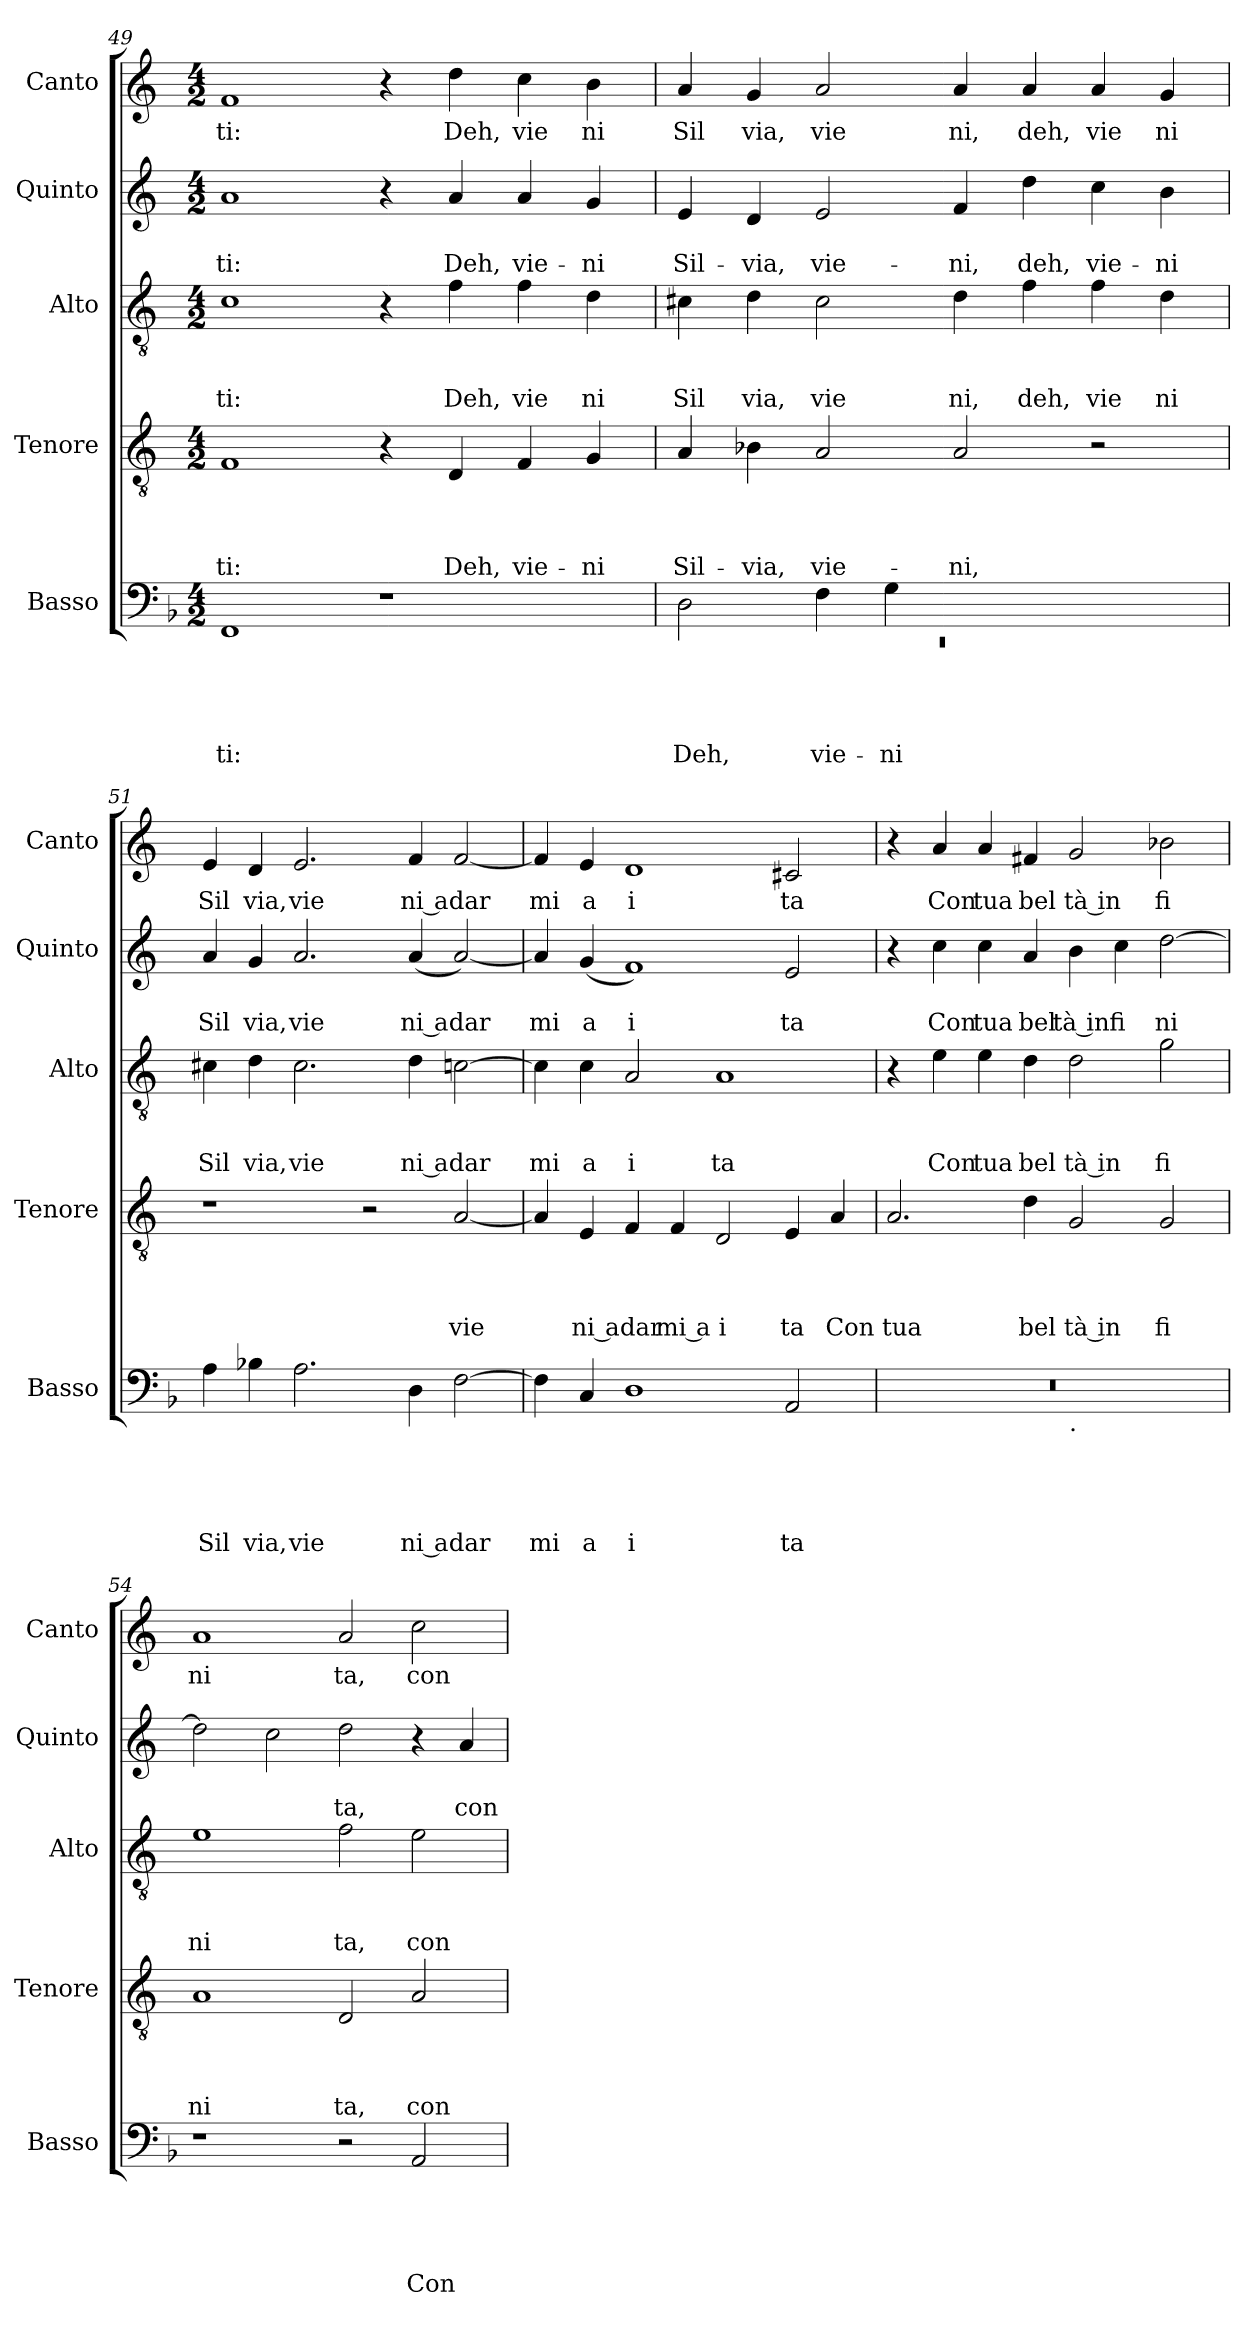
**kern	**text	**text	**text	**text	**text	**kern	**text	**text	**text	**text	**kern	**text	**text	**text	**kern	**text	**text	**kern	**text
*part5	*part5	*part5	*part5	*part5	*part5	*part4	*part4	*part4	*part4	*part4	*part3	*part3	*part3	*part3	*part2	*part2	*part2	*part1	*part1
*staff5	*staff5	*staff5	*staff5	*staff5	*staff5	*staff4	*staff4	*staff4	*staff4	*staff4	*staff3	*staff3	*staff3	*staff3	*staff2	*staff2	*staff2	*staff1	*staff1
*I"Basso	*	*	*	*	*	*I"Tenore	*	*	*	*	*I"Alto	*	*	*	*I"Quinto	*	*	*I"Canto	*
*I'Basso	*	*	*	*	*	*I'Tenore	*	*	*	*	*I'Alto	*	*	*	*I'Quinto	*	*	*I'Canto	*
*clefF4	*	*	*	*	*	*clefGv2	*	*	*	*	*clefGv2	*	*	*	*clefG2	*	*	*clefG2	*
*	*	*	*	*	*	*ITrd-3c-5	*	*	*	*	*ITrd-3c-5	*	*	*	*ITrd-3c-5	*	*	*ITrd-3c-5	*
*k[b-]	*	*	*	*	*	*k[b-]	*	*	*	*	*k[b-]	*	*	*	*k[b-]	*	*	*k[b-]	*
*F:	*	*	*	*	*	*F:	*	*	*	*	*F:	*	*	*	*F:	*	*	*F:	*
*M4/2	*	*	*	*	*	*M4/2	*	*	*	*	*M4/2	*	*	*	*M4/2	*	*	*M4/2	*
=49	=49	=49	=49	=49	=49	=49	=49	=49	=49	=49	=49	=49	=49	=49	=49	=49	=49	=49	=49
!	!	!	!	!	!LO:LY:b	!	!	!	!	!LO:LY:b	!	!	!	!LO:LY:b	!	!	!LO:LY:b	!	!LO:LY:b
1FF	.	.	.	.	-ti:	1B-	.	.	.	-ti:	1f	.	.	ti:	1dd	.	-ti:	1b-	ti:
1r	.	.	.	.	.	4r	.	.	.	.	4r	.	.	.	4r	.	.	4r	.
!	!	!	!	!	!	!	!	!	!	!LO:LY:b	!	!	!	!LO:LY:b	!	!	!LO:LY:b	!	!LO:LY:b
.	.	.	.	.	.	4G/	.	.	.	Deh,	4b-\	.	.	Deh,	4dd/	.	Deh,	4gg\	Deh,
!	!	!	!	!	!	!	!	!	!	!LO:LY:b	!	!	!	!LO:LY:b	!	!	!LO:LY:b	!	!LO:LY:b
.	.	.	.	.	.	4B-/	.	.	.	vie-	4b-\	.	.	vie	4dd/	.	vie-	4ff\	vie
!	!	!	!	!	!	!	!	!	!	!LO:LY:b	!	!	!	!LO:LY:b	!	!	!LO:LY:b	!	!LO:LY:b
.	.	.	.	.	.	4c/	.	.	.	-ni	4g\	.	.	ni	4cc/	.	-ni	4ee\	ni
=50	=50	=50	=50	=50	=50	=50	=50	=50	=50	=50	=50	=50	=50	=50	=50	=50	=50	=50	=50
*^	*	*	*	*	*	*	*	*	*	*	*	*	*	*	*	*	*	*	*
!	!LO:N:vis=1	!	!	!	!	!LO:LY:b	!	!	!	!	!LO:LY:b	!	!	!	!LO:LY:b	!	!	!LO:LY:b	!	!LO:LY:b
*	*^	*	*	*	*	*	*	*	*	*	*	*	*	*	*	*	*	*	*	*
0ryy	0rEE	2D\	.	.	.	.	Deh,	4d/	.	.	.	Sil-	4f#X\	.	.	Sil	4a/	.	Sil-	4dd/	Sil
!	!	!	!	!	!	!	!	!	!	!	!	!LO:LY:b	!	!	!	!LO:LY:b	!	!	!LO:LY:b	!	!LO:LY:b
.	.	.	.	.	.	.	.	4e-X\	.	.	.	-via,	4g\	.	.	via,	4g/	.	-via,	4cc/	via,
!	!	!	!	!	!	!	!LO:LY:b	!	!	!	!	!LO:LY:b	!	!	!	!LO:LY:b	!	!	!LO:LY:b	!	!LO:LY:b
.	.	4F\	.	.	.	.	vie-	2d/	.	.	.	vie-	2f#\	.	.	vie	2a/	.	vie-	2dd/	vie
!	!	!	!	!	!	!	!LO:LY:b	!	!	!	!	!	!	!	!	!	!	!	!	!	!
.	.	4G\	.	.	.	.	-ni	.	.	.	.	.	.	.	.	.	.	.	.	.	.
!	!	!	!	!	!	!	!	!	!	!	!	!LO:LY:b	!	!	!	!LO:LY:b	!	!	!LO:LY:b	!	!LO:LY:b
.	.	1ryy	.	.	.	.	.	2d/	.	.	.	-ni,	4g\	.	.	ni,	4b-/	.	-ni,	4dd/	ni,
!	!	!	!	!	!	!	!	!	!	!	!	!	!	!	!	!LO:LY:b	!	!	!LO:LY:b	!	!LO:LY:b
.	.	.	.	.	.	.	.	.	.	.	.	.	4b-\	.	.	deh,	4gg\	.	deh,	4dd/	deh,
!	!	!	!	!	!	!	!	!	!	!	!	!	!	!	!	!LO:LY:b	!	!	!LO:LY:b	!	!LO:LY:b
.	.	.	.	.	.	.	.	2r	.	.	.	.	4b-\	.	.	vie	4ff\	.	vie-	4dd/	vie
!	!	!	!	!	!	!	!	!	!	!	!	!	!	!	!	!LO:LY:b	!	!	!LO:LY:b	!	!LO:LY:b
.	.	.	.	.	.	.	.	.	.	.	.	.	4g\	.	.	ni	4ee\	.	-ni	4cc/	ni
*v	*v	*v	*	*	*	*	*	*	*	*	*	*	*	*	*	*	*	*	*	*	*
!!LO:PB:g=z
=51	=51	=51	=51	=51	=51	=51	=51	=51	=51	=51	=51	=51	=51	=51	=51	=51	=51	=51	=51
!	!	!	!	!	!LO:LY:b	!	!	!	!	!	!	!	!	!LO:LY:b	!	!	!LO:LY:b	!	!LO:LY:b
4A\	.	.	.	.	Sil	1r	.	.	.	.	4f#X\	.	.	Sil	4dd/	.	Sil	4a/	Sil
!	!	!	!	!	!LO:LY:b	!	!	!	!	!	!	!	!	!LO:LY:b	!	!	!LO:LY:b	!	!LO:LY:b
4B-X\	.	.	.	.	via,	.	.	.	.	.	4g\	.	.	via,	4cc/	.	via,	4g/	via,
!	!	!	!	!	!LO:LY:b	!	!	!	!	!	!	!	!	!LO:LY:b	!	!	!LO:LY:b	!	!LO:LY:b
2.A\	.	.	.	.	vie	.	.	.	.	.	2.f#\	.	.	vie	2.dd/	.	vie	2.a/	vie
.	.	.	.	.	.	2r	.	.	.	.	.	.	.	.	.	.	.	.	.
!	!	!	!	!	!LO:LY:b:rj	!	!	!	!	!	!	!	!	!LO:LY:b:rj	!	!	!LO:LY:b:rj	!	!LO:LY:b:rj
4D\	.	.	.	.	ni a	.	.	.	.	.	(<4g\	.	.	ni a	(4dd/	.	ni a	4b-/	ni a
!	!	!	!	!	!LO:LY:b	!	!	!	!	!LO:LY:b	!	!	!	!LO:LY:b	!	!	!LO:LY:b	!	!LO:LY:b
[>2F\	.	.	.	.	dar	[<2d/	.	.	.	vie	[>2fn\	.	.	dar	[<2dd/)	.	dar	[<2b-/	dar
=52	=52	=52	=52	=52	=52	=52	=52	=52	=52	=52	=52	=52	=52	=52	=52	=52	=52	=52	=52
!	!	!	!	!	!LO:LY:b	!	!	!	!	!	!	!	!	!LO:LY:b	!	!	!LO:LY:b	!	!LO:LY:b
4F\]	.	.	.	.	mi	4d/]	.	.	.	.	4f\]	.	.	mi	4dd/]	.	mi	4b-/]	mi
!	!	!	!	!	!LO:LY:b	!	!	!	!	!LO:LY:b:rj	!	!	!	!LO:LY:b	!	!	!LO:LY:b	!	!LO:LY:b
4C/	.	.	.	.	a	4A/	.	.	.	ni a	4f\	.	.	a	(<4cc/	.	a	4a/	a
!	!	!	!	!	!LO:LY:b	!	!	!	!	!LO:LY:b	!	!	!	!LO:LY:b	!	!	!LO:LY:b	!	!LO:LY:b
1D	.	.	.	.	i	4B-/	.	.	.	dar	2d/	.	.	i	1b-)	.	i	1g	i
!	!	!	!	!	!	!	!	!	!	!LO:LY:b:rj	!	!	!	!	!	!	!	!	!
.	.	.	.	.	.	4B-/	.	.	.	mi a	.	.	.	.	.	.	.	.	.
!	!	!	!	!	!	!	!	!	!	!LO:LY:b	!	!	!	!LO:LY:b	!	!	!	!	!
.	.	.	.	.	.	2G/)	.	.	.	i	1d	.	.	ta	.	.	.	.	.
!	!	!	!	!	!LO:LY:b	!	!	!	!	!LO:LY:b	!	!	!	!	!	!	!LO:LY:b	!	!LO:LY:b
2AA/	.	.	.	.	ta	4A/	.	.	.	ta	.	.	.	.	2a/	.	ta	2f#X/	ta
!	!	!	!	!	!	!	!	!	!	!LO:LY:b	!	!	!	!	!	!	!	!	!
.	.	.	.	.	.	4d/	.	.	.	Con	.	.	.	.	.	.	.	.	.
=53	=53	=53	=53	=53	=53	=53	=53	=53	=53	=53	=53	=53	=53	=53	=53	=53	=53	=53	=53
!	!	!	!	!	!	!	!	!	!	!LO:LY:b	!	!	!	!	!	!	!	!	!
*^	*	*	*	*	*	*	*	*	*	*	*	*	*	*	*	*	*	*	*
0r	1ryy	.	.	.	.	.	2.d/	.	.	.	tua	4r	.	.	.	4r	.	.	4r	.
!	!	!	!	!	!	!	!	!	!	!	!	!	!	!	!LO:LY:b	!	!	!LO:LY:b	!	!LO:LY:b
.	.	.	.	.	.	.	.	.	.	.	.	4a\	.	.	Con	4ff\	.	Con	4dd/	Con
!	!	!	!	!	!	!	!	!	!	!	!	!	!	!	!LO:LY:b	!	!	!LO:LY:b	!	!LO:LY:b
.	.	.	.	.	.	.	.	.	.	.	.	4a\	.	.	tua	4ff\	.	tua	4dd/	tua
!	!	!	!	!	!	!	!	!	!	!	!LO:LY:b	!	!	!	!LO:LY:b	!	!	!LO:LY:b	!	!LO:LY:b
.	.	.	.	.	.	.	4g\	.	.	.	bel	4g\	.	.	bel	4dd/	.	bel	4bn/	bel
!	!LO:TX:b:t=.	!	!	!	!	!	!	!	!	!	!	!	!	!	!	!	!	!	!	!
!	!	!	!	!	!	!	!	!	!	!	!LO:LY:b:rj	!	!	!	!LO:LY:b:rj	!	!	!LO:LY:b:rj	!	!LO:LY:b:rj
.	1ryy	.	.	.	.	.	2c/	.	.	.	tà in	2g\	.	.	tà in	4ee\	.	tà in	2cc/	tà in
!	!	!	!	!	!	!	!	!	!	!	!	!	!	!	!	!	!	!LO:LY:b	!	!
.	.	.	.	.	.	.	.	.	.	.	.	.	.	.	.	4ff\	.	fi	.	.
!	!	!	!	!	!	!	!	!	!	!	!LO:LY:b	!	!	!	!LO:LY:b	!	!	!LO:LY:b	!	!LO:LY:b
.	.	.	.	.	.	.	2c/	.	.	.	fi	2cc\	.	.	fi	[>2gg\	.	ni	2ee-X\	fi
=54	=54	=54	=54	=54	=54	=54	=54	=54	=54	=54	=54	=54	=54	=54	=54	=54	=54	=54	=54	=54
!	!	!	!	!	!	!	!	!	!	!	!LO:LY:b	!	!	!	!LO:LY:b	!	!	!	!	!LO:LY:b
*v	*v	*	*	*	*	*	*	*	*	*	*	*	*	*	*	*	*	*	*	*
1r	.	.	.	.	.	1d	.	.	.	ni	1a	.	.	ni	2gg\]	.	.	1dd	ni
.	.	.	.	.	.	.	.	.	.	.	.	.	.	.	2ff\	.	.	.	.
!	!	!	!	!	!	!	!	!	!	!LO:LY:b	!	!	!	!LO:LY:b	!	!	!LO:LY:b	!	!LO:LY:b
2r	.	.	.	.	.	2G/	.	.	.	ta,	2b-\	.	.	ta,	2gg\	.	ta,	2dd/	ta,
!	!	!	!	!	!LO:LY:b	!	!	!	!	!LO:LY:b	!	!	!	!LO:LY:b	!	!	!	!	!LO:LY:b
2AA/	.	.	.	.	Con	2d/	.	.	.	con	2a\	.	.	con	4r	.	.	2ff\	con
!	!	!	!	!	!	!	!	!	!	!	!	!	!	!	!	!	!LO:LY:b	!	!
.	.	.	.	.	.	.	.	.	.	.	.	.	.	.	4dd/	.	con	.	.
=	=	=	=	=	=	=	=	=	=	=	=	=	=	=	=	=	=	=	=
*-	*-	*-	*-	*-	*-	*-	*-	*-	*-	*-	*-	*-	*-	*-	*-	*-	*-	*-	*-
